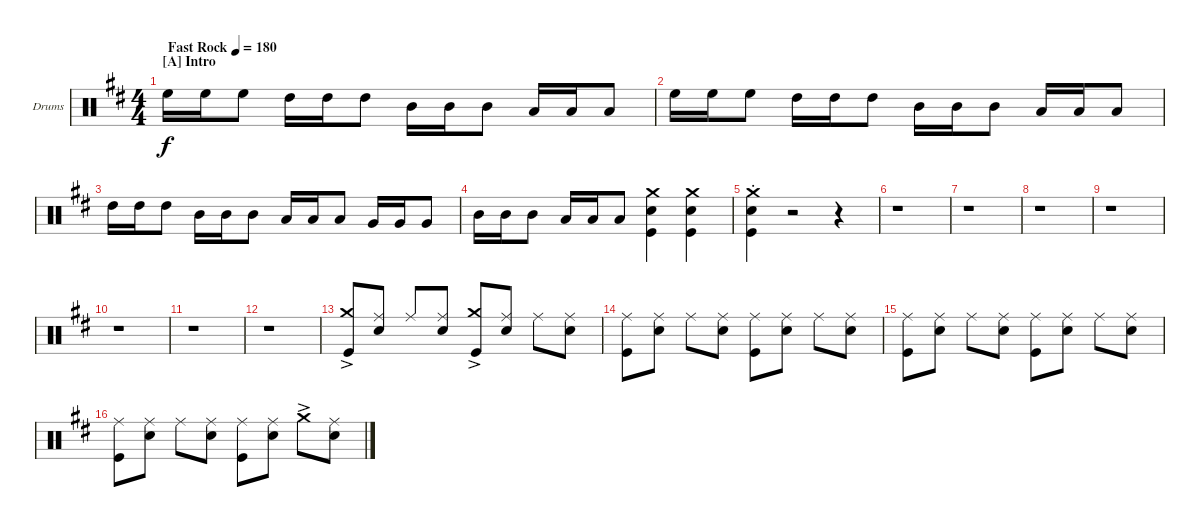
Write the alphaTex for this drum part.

\bracketExtendMode groupsimilarinstruments
\firstSystemTrackNameOrientation horizontal
\otherSystemsTrackNameOrientation horizontal
\track ("Drumkit" "Drums") {instrument percussion}
\staff {score}
\articulation defaults
\ts (4 4)
\section ("A" "Intro")
\tempo (180 "Fast Rock")
\clef neutral
\scale
1.08071
\ks d "High Floor Tom (hit)".16{dy f} "High Floor Tom (hit)".16 "High Floor Tom (hit)".8 "High Tom (hit)".16 "High Tom (hit)".16 "High Tom (hit)".8 "Mid Tom (hit)".16 "Mid Tom (hit)".16 "Mid Tom (hit)".8 "Low Tom (hit)".16 "Low Tom (hit)".16 "Low Tom (hit)".8
|
\scale
0.919294 "High Floor Tom (hit)".16 "High Floor Tom (hit)".16 "High Floor Tom (hit)".8 "High Tom (hit)".16 "High Tom (hit)".16 "High Tom (hit)".8 "Mid Tom (hit)".16 "Mid Tom (hit)".16 "Mid Tom (hit)".8 "Low Tom (hit)".16 "Low Tom (hit)".16 "Low Tom (hit)".8 |
\scale
1.05044 "High Tom (hit)".16 "High Tom (hit)".16 "High Tom (hit)".8 "Mid Tom (hit)".16 "Mid Tom (hit)".16 "Mid Tom (hit)".8 "Low Tom (hit)".16 "Low Tom (hit)".16 "Low Tom (hit)".8 "Very Low Tom (hit)".16 "Very Low Tom (hit)".16 "Very Low Tom (hit)".8 |
\scale
0.949559 "Mid Tom (hit)".16 "Mid Tom (hit)".16 "Mid Tom (hit)".8 "Low Tom (hit)".16 "Low Tom (hit)".16 "Low Tom (hit)".8 ("Kick (hit)" "Snare (hit) 2" "Crash medium (hit)").4 ("Kick (hit)" "Snare (hit) 2" "Crash medium (hit)").4 |
\scale
1.05044 ("Kick (hit)"{st} "Snare (hit) 2"{st} "Crash medium (hit)"{st}).4 r.2 r.4 |
\scale
0.949559 r.1 |
\scale
1.05044 r.1 |
\scale
0.949559 r.1 |
\scale
1.05044 r.1 |
\scale
0.949559 r.1 |
\scale
1.05044 r.1 |
\scale
0.949559 r.1 |
\scale
1.05044 ("Kick (hit)" "Crash medium (hit)"{ac}).8{beam invert} ("Snare (hit) 2" "Ride (middle)").8 "Ride (middle)".8 ("Snare (hit) 2" "Ride (middle)").8 ("Kick (hit)" "Crash medium (hit)"{ac}).8{beam invert} ("Snare (hit) 2" "Ride (middle)").8 "Ride (middle)".8 ("Snare (hit) 2" "Ride (middle)").8 |
\scale
0.949559 ("Kick (hit)" "Ride (middle)").8 ("Snare (hit) 2" "Ride (middle)").8 "Ride (middle)".8 ("Snare (hit) 2" "Ride (middle)").8 ("Kick (hit)" "Ride (middle)").8 ("Snare (hit) 2" "Ride (middle)").8 "Ride (middle)".8 ("Snare (hit) 2" "Ride (middle)").8 |
\scale
1.05044 ("Kick (hit)" "Ride (middle)").8 ("Snare (hit) 2" "Ride (middle)").8 "Ride (middle)".8 ("Snare (hit) 2" "Ride (middle)").8 ("Kick (hit)" "Ride (middle)").8 ("Snare (hit) 2" "Ride (middle)").8 "Ride (middle)".8 ("Snare (hit) 2" "Ride (middle)").8 |
\scale
0.949559 ("Kick (hit)" "Ride (middle)").8 ("Snare (hit) 2" "Ride (middle)").8 "Ride (middle)".8 ("Snare (hit) 2" "Ride (middle)").8 ("Kick (hit)" "Ride (middle)").8 ("Snare (hit) 2" "Ride (middle)").8 "Crash medium (hit)"{ac}.8 ("Snare (hit) 2" "Ride (middle)").8
